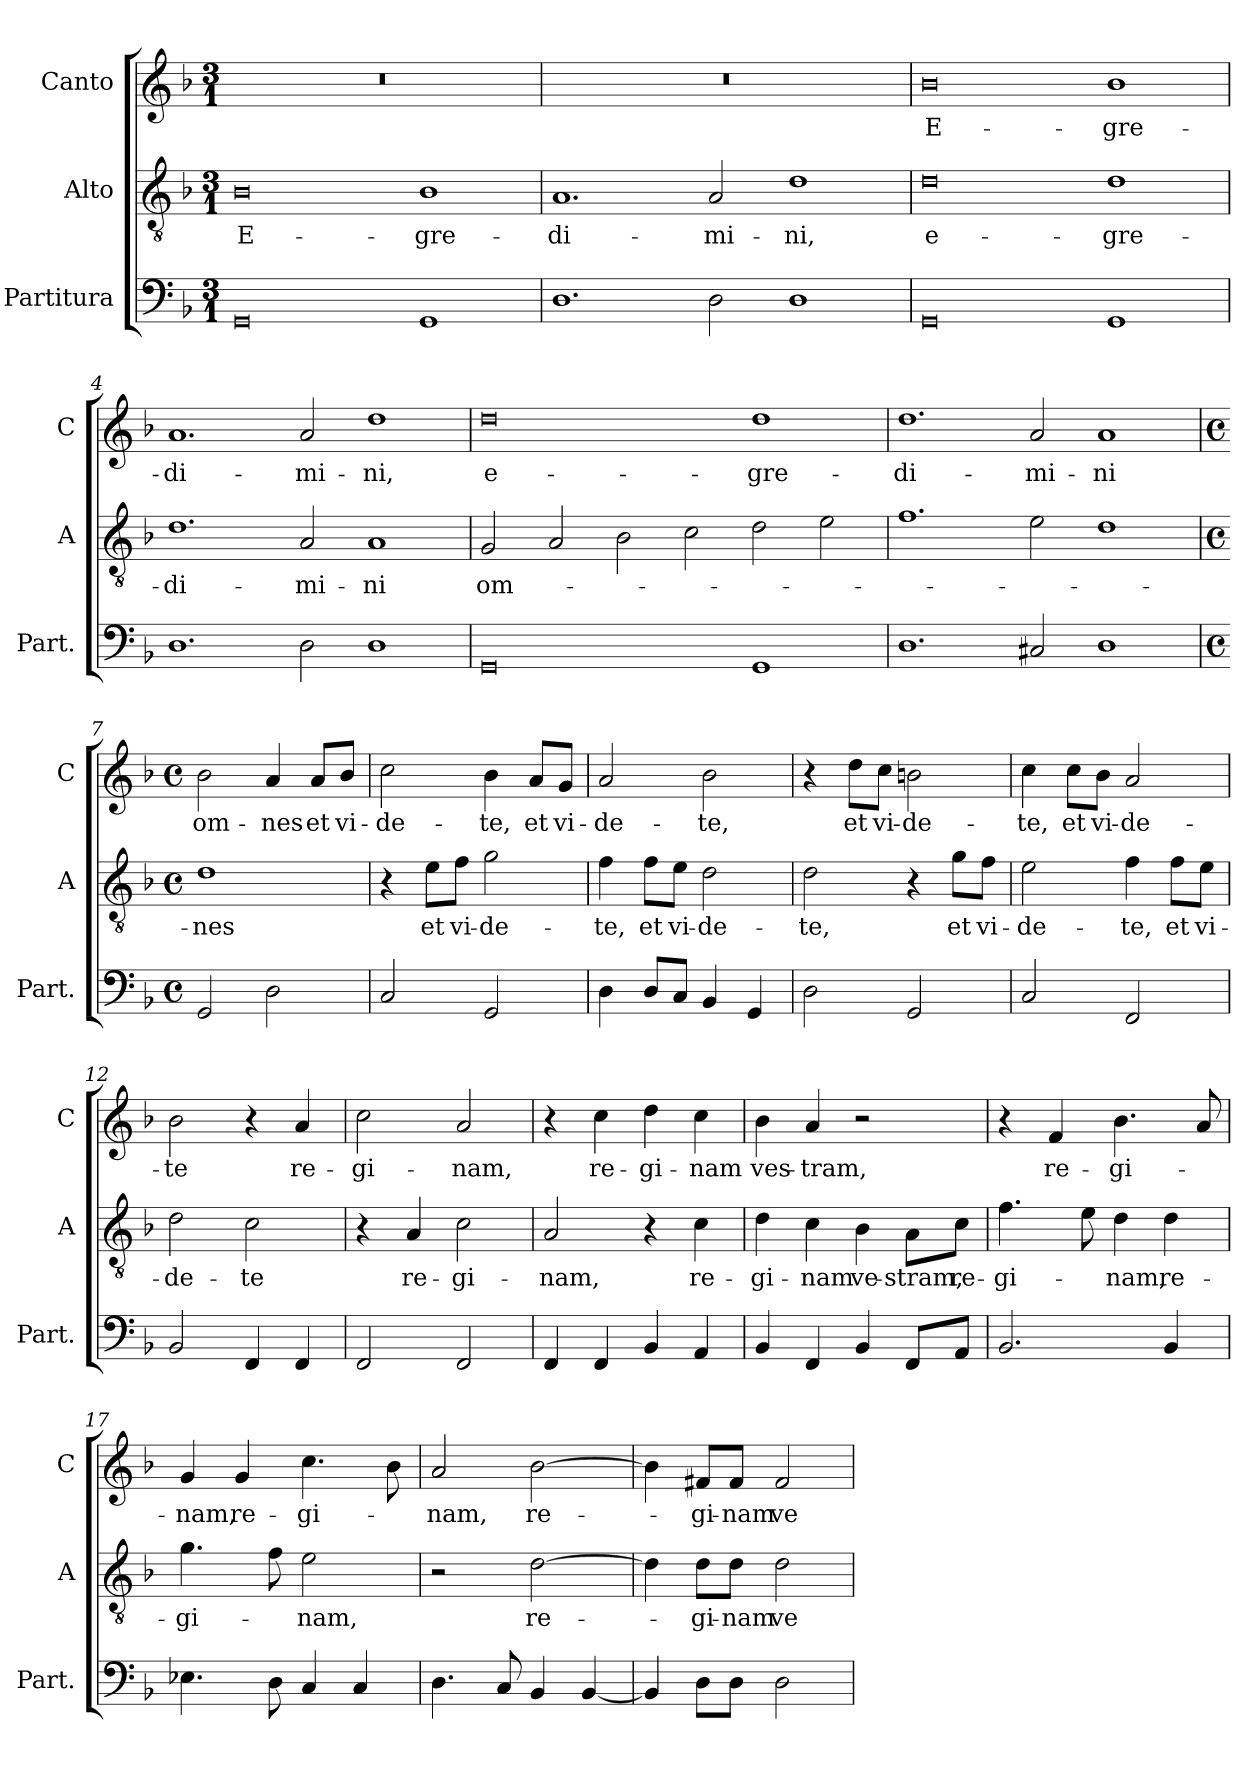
**kern	**kern	**text	**kern	**text
*part3	*part2	*part2	*part1	*part1
*staff3	*staff2	*staff2	*staff1	*staff1
*I"Partitura	*I"Alto	*	*I"Canto	*
*I'Part.	*I'A	*	*I'C	*
*clefF4	*clefGv2	*	*clefG2	*
*k[b-]	*k[b-]	*	*k[b-]	*
*F:	*F:	*	*F:	*
*M3/1	*M3/1	*	*M3/1	*
*MM480	*MM480	*	*MM480	*
=1	=1	=1	=1	=1
0GG	0B-	E-	0.r	.
1GG	1B-	-gre-	.	.
=2	=2	=2	=2	=2
1.D	1.A	-di-	0.r	.
2D\	2A/	-mi-	.	.
1D	1d	-ni,	.	.
=3	=3	=3	=3	=3
0GG	0d	e-	0b-	E-
1GG	1d	-gre-	1b-	-gre-
=4	=4	=4	=4	=4
1.D	1.d	-di-	1.a	-di-
2D\	2A/	-mi-	2a/	-mi-
1D	1A	-ni	1dd	-ni,
=5	=5	=5	=5	=5
0GG	2G/	om-	0dd	e-
.	2A/	.	.	.
.	2B-\	.	.	.
.	2c\	.	.	.
1GG	2d\	.	1dd	-gre-
.	2e\	.	.	.
=6	=6	=6	=6	=6
1.D	1.f	.	1.dd	-di-
2C#X>/	2e\	.	2a/	-mi-
1D	1d	.	1a	-ni
=7	=7	=7	=7	=7
*M4/4	*M4/4	*	*M4/4	*
*met(c)	*met(c)	*	*met(c)	*
*	*	*	*MM120	*
2GG/	1d	-nes	2b-\	om-
2D\	.	.	4a/	-nes
.	.	.	8a/L	et
.	.	.	8b-/J	vi-
=8	=8	=8	=8	=8
2C/	4r	.	2cc\	-de-
.	8e\L	et	.	.
.	8f\J	vi-	.	.
2GG/	2g\	-de-	4b-\	-te,
.	.	.	8a/L	et
.	.	.	8g/J	vi-
=9	=9	=9	=9	=9
4D\	4f\	-te,	2a/	-de-
8D/L	8f\L	et	.	.
8C/J	8e\J	vi-	.	.
4BB-/	2d\	-de-	2b-\	-te,
4GG/	.	.	.	.
=10	=10	=10	=10	=10
2D\	2d\	-te,	4r	.
.	.	.	8dd\L	et
.	.	.	8cc\J	vi-
2GG/	4r	.	2bn\	-de-
.	8g\L	et	.	.
.	8f\J	vi-	.	.
=11	=11	=11	=11	=11
2C/	2e\	-de-	4cc\	-te,
.	.	.	8cc\L	et
.	.	.	8b-\J	vi-
2FF/	4f\	-te,	2a/	-de-
.	8f\L	et	.	.
.	8e\J	vi-	.	.
=12	=12	=12	=12	=12
2BB-/	2d\	-de-	2b-\	-te
4FF/	2c\	-te	4r	.
4FF/	.	.	4a/	re-
=13	=13	=13	=13	=13
2FF/	4r	.	2cc\	-gi-
.	4A/	re-	.	.
2FF/	2c\	-gi-	2a/	-nam,
=14	=14	=14	=14	=14
4FF/	2A/	-nam,	4r	.
4FF/	.	.	4cc\	re-
4BB-/	4r	.	4dd\	-gi-
4AA/	4c\	re-	4cc\	-nam
=15	=15	=15	=15	=15
4BB-/	4d\	-gi-	4b-\	ves-
4FF/	4c\	-nam	4a/	-tram,
4BB-/	4B-\	ve-	2r	.
8FF/L	8A\L	-stram,	.	.
8AA/J	8c\J	re-	.	.
=16	=16	=16	=16	=16
2.BB-/	4.f\	-gi-	4r	.
.	.	.	4f/	re-
.	8e\	.	.	.
.	4d\	-nam,	4.b-\	-gi-
4BB-/	4d\	re-	.	.
.	.	.	8a/	.
=17	=17	=17	=17	=17
4.E-X\	4.g\	-gi-	4g/	-nam,
.	.	.	4g/	re-
8D\	8f\	.	.	.
4C/	2e\	-nam,	4.cc\	-gi-
4C/	.	.	.	.
.	.	.	8b-\	.
=18	=18	=18	=18	=18
4.D\	2r	.	2a/	-nam,
8C/	.	.	.	.
4BB-/	[2d\	re-	[2b-\	re-
[4BB-/	.	.	.	.
=19	=19	=19	=19	=19
4BB-/]	4d\]	.	4b-\]	.
8D\L	8d\L	-gi-	8f#X/L	-gi-
8D\J	8d\J	-nam	8f#/J	-nam
2D\	2d\	ve-	2f#/	ve-
=	=	=	=	=
*-	*-	*-	*-	*-
